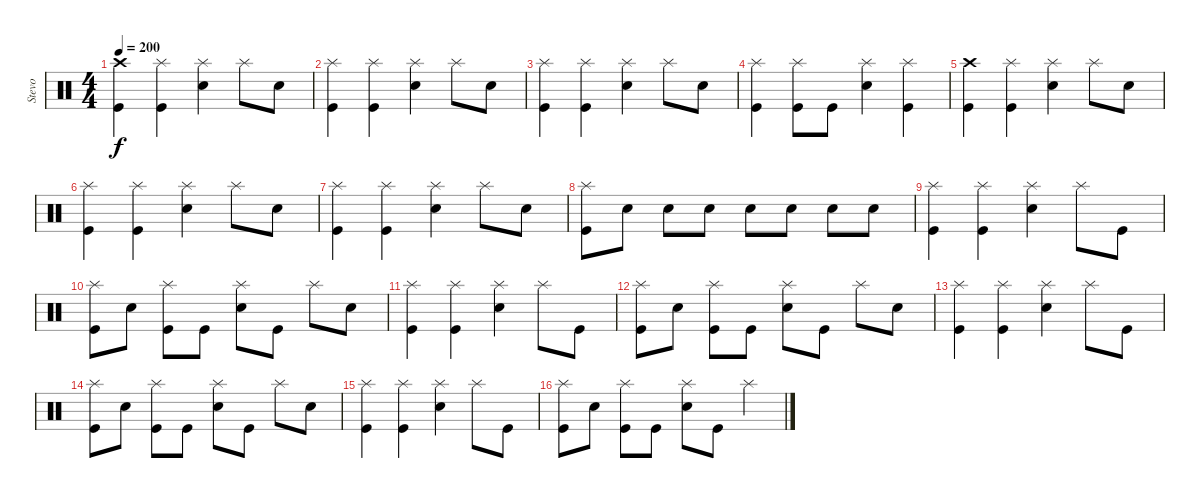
\track ("Stevo" "Stevo") {instrument percussion}
\staff {score}
\articulation defaults
\ts (4 4)
\tempo 200
\clef neutral
\ks c
("Crash high (hit)" "Kick (hit)").4{dy f} ("Splash (hit)" "Kick (hit)").4 ("Splash (hit)" "Electric Snare (hit)").4 "Splash (hit)".8 "Electric Snare (hit)".8 |
("Splash (hit)" "Kick (hit)").4 ("Splash (hit)" "Kick (hit)").4 ("Splash (hit)" "Electric Snare (hit)").4 "Splash (hit)".8 "Electric Snare (hit)".8 |
("Splash (hit)" "Kick (hit)").4 ("Splash (hit)" "Kick (hit)").4 ("Splash (hit)" "Electric Snare (hit)").4 "Splash (hit)".8 "Electric Snare (hit)".8 |
("Splash (hit)" "Kick (hit)").4 ("Splash (hit)" "Kick (hit)").8 "Kick (hit)".8 ("Splash (hit)" "Electric Snare (hit)").4 ("Splash (hit)" "Kick (hit)").4 |
("Crash high (hit)" "Kick (hit)").4 ("Splash (hit)" "Kick (hit)").4 ("Splash (hit)" "Electric Snare (hit)").4 "Splash (hit)".8 "Electric Snare (hit)".8 |
("Splash (hit)" "Kick (hit)").4 ("Splash (hit)" "Kick (hit)").4 ("Splash (hit)" "Electric Snare (hit)").4 "Splash (hit)".8 "Electric Snare (hit)".8 |
("Splash (hit)" "Kick (hit)").4 ("Splash (hit)" "Kick (hit)").4 ("Splash (hit)" "Electric Snare (hit)").4 "Splash (hit)".8 "Electric Snare (hit)".8 |
("Splash (hit)" "Kick (hit)").8 "Electric Snare (hit)".8 "Electric Snare (hit)".8 "Electric Snare (hit)".8 "Electric Snare (hit)".8 "Electric Snare (hit)".8 "Electric Snare (hit)".8 "Electric Snare (hit)".8 |
("Splash (hit)" "Kick (hit)").4 ("Splash (hit)" "Kick (hit)").4 ("Splash (hit)" "Electric Snare (hit)").4 "Splash (hit)".8 "Kick (hit)".8 |
("Splash (hit)" "Kick (hit)").8 "Electric Snare (hit)".8 ("Splash (hit)" "Kick (hit)").8 "Kick (hit)".8 ("Splash (hit)" "Electric Snare (hit)").8 "Kick (hit)".8 "Splash (hit)".8 "Electric Snare (hit)".8 |
("Splash (hit)" "Kick (hit)").4 ("Splash (hit)" "Kick (hit)").4 ("Splash (hit)" "Electric Snare (hit)").4 "Splash (hit)".8 "Kick (hit)".8 |
("Splash (hit)" "Kick (hit)").8 "Electric Snare (hit)".8 ("Splash (hit)" "Kick (hit)").8 "Kick (hit)".8 ("Splash (hit)" "Electric Snare (hit)").8 "Kick (hit)".8 "Splash (hit)".8 "Electric Snare (hit)".8 |
("Splash (hit)" "Kick (hit)").4 ("Splash (hit)" "Kick (hit)").4 ("Splash (hit)" "Electric Snare (hit)").4 "Splash (hit)".8 "Kick (hit)".8 |
("Splash (hit)" "Kick (hit)").8 "Electric Snare (hit)".8 ("Splash (hit)" "Kick (hit)").8 "Kick (hit)".8 ("Splash (hit)" "Electric Snare (hit)").8 "Kick (hit)".8 "Splash (hit)".8 "Electric Snare (hit)".8 |
("Splash (hit)" "Kick (hit)").4 ("Splash (hit)" "Kick (hit)").4 ("Splash (hit)" "Electric Snare (hit)").4 "Splash (hit)".8 "Kick (hit)".8 |
("Splash (hit)" "Kick (hit)").8 "Electric Snare (hit)".8 ("Splash (hit)" "Kick (hit)").8 "Kick (hit)".8 ("Splash (hit)" "Electric Snare (hit)").8 "Kick (hit)".8 "Splash (hit)".4
